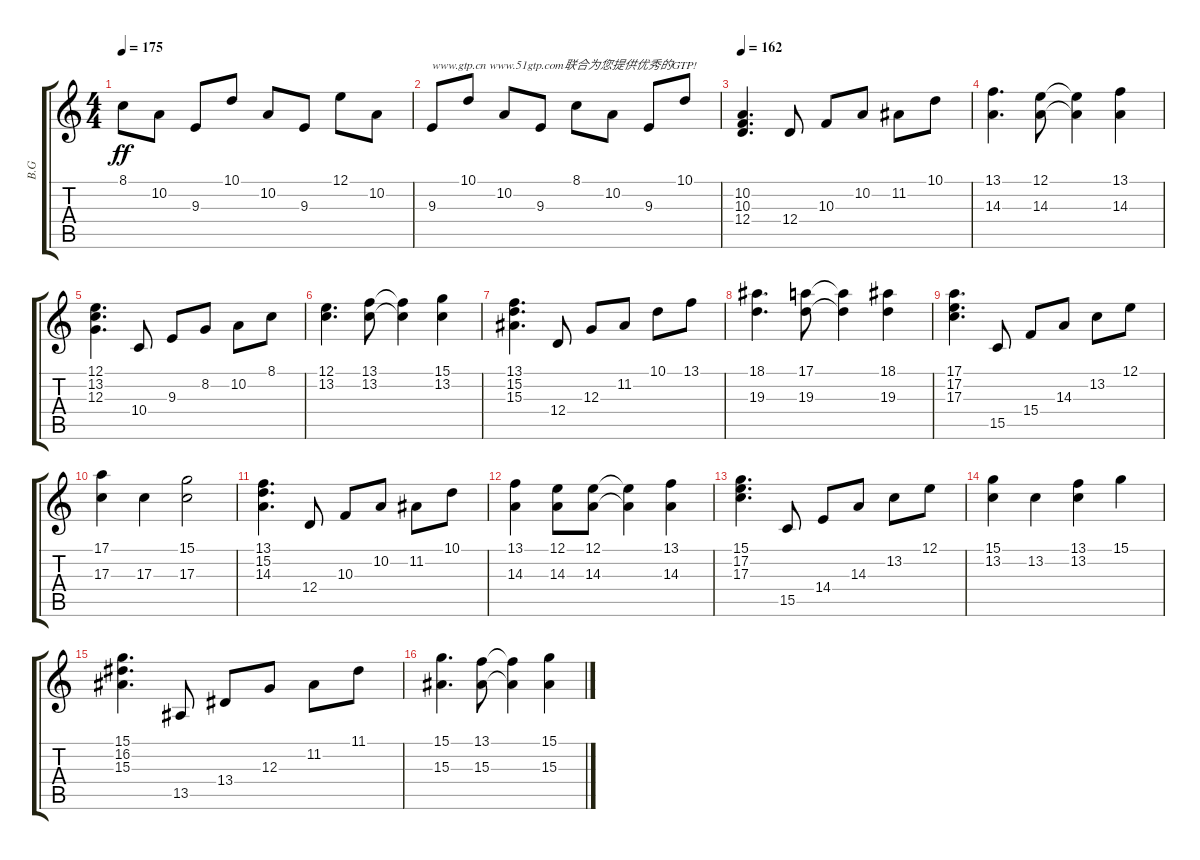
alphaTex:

\track ("B.G" "B.G") {instrument harpsichord}
\staff {score tabs}
\tuning (E4 B3 G3 D3 A2 E2) {hide}
\ts (4 4)
\tempo 175
\clef g2
\ks c
8.1.8{dy ff} 10.2.8 9.3.8 10.1.8 10.2.8 9.3.8 12.1.8 10.2.8 |
9.3.8{txt "www.gtp.cn www.51gtp.com联合为您提供优秀的GTP!"} 10.1.8 10.2.8 9.3.8 8.1.8 10.2.8 9.3.8 10.1.8 |
\tempo 162
(10.2 10.3 12.4).4{d volume 16 instrument electricgrandpiano} 12.4.8 10.3.8 10.2.8 11.2.8 10.1.8 |
(13.1 14.3).4{d} (12.1 14.3).8 (12.1{t} 14.3{t}).4 (13.1 14.3).4 |
(12.1 13.2 12.3).4{d} 10.4.8 9.3.8 8.2.8 10.2.8 8.1.8 |
(12.1 13.2).4{d} (13.1 13.2).8 (13.1{t} 13.2{t}).4 (15.1 13.2).4 |
(13.1 15.2 15.3).4{d} 12.4.8 12.3.8 11.2.8 10.1.8 13.1.8 |
(18.1 19.3).4{d} (17.1 19.3).8 (17.1{t} 19.3{t}).4 (18.1 19.3).4 |
(17.1 17.2 17.3).4{d} 15.5.8 15.4.8 14.3.8 13.2.8 12.1.8 |
(17.1 17.3).4 17.3.4 (15.1 17.3).2 |
(13.1 15.2 14.3).4{d} 12.4.8 10.3.8 10.2.8 11.2.8 10.1.8 |
(13.1 14.3).4 (12.1 14.3).8 (12.1 14.3).8 (12.1{t} 14.3{t}).4 (13.1 14.3).4 |
(15.1 17.2 17.3).4{d} 15.5.8 14.4.8 14.3.8 13.2.8 12.1.8 |
(15.1 13.2).4 13.2.4 (13.1 13.2).4 15.1.4 |
(15.1 16.2 15.3).4{d} 13.5.8 13.4.8 12.3.8 11.2.8 11.1.8 |
(15.1 15.3).4{d} (13.1 15.3).8 (13.1{t} 15.3{t}).4 (15.1 15.3).4
